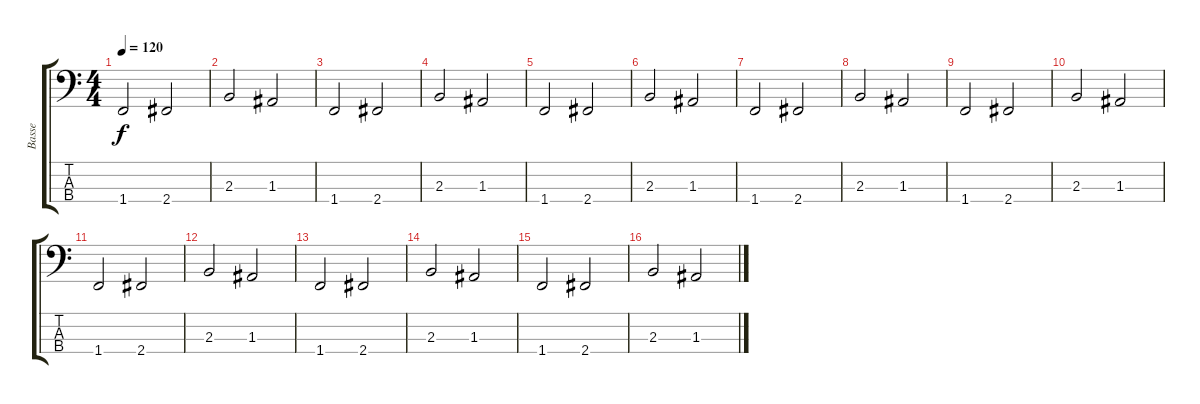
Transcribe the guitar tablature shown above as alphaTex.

\track ("Basse" "Basse") {instrument electricbassfinger}
\staff {score tabs}
\tuning (G2 D2 A1 E1) {hide}
\ts (4 4)
\tempo 120
\clef f4
\ks c
1.4.2{dy f} 2.4.2 |
2.3.2 1.3.2 |
1.4.2 2.4.2 |
2.3.2 1.3.2 |
1.4.2 2.4.2 |
2.3.2 1.3.2 |
1.4.2 2.4.2 |
2.3.2 1.3.2 |
1.4.2 2.4.2 |
2.3.2 1.3.2 |
1.4.2 2.4.2 |
2.3.2 1.3.2 |
1.4.2 2.4.2 |
2.3.2 1.3.2 |
1.4.2 2.4.2 |
2.3.2 1.3.2
